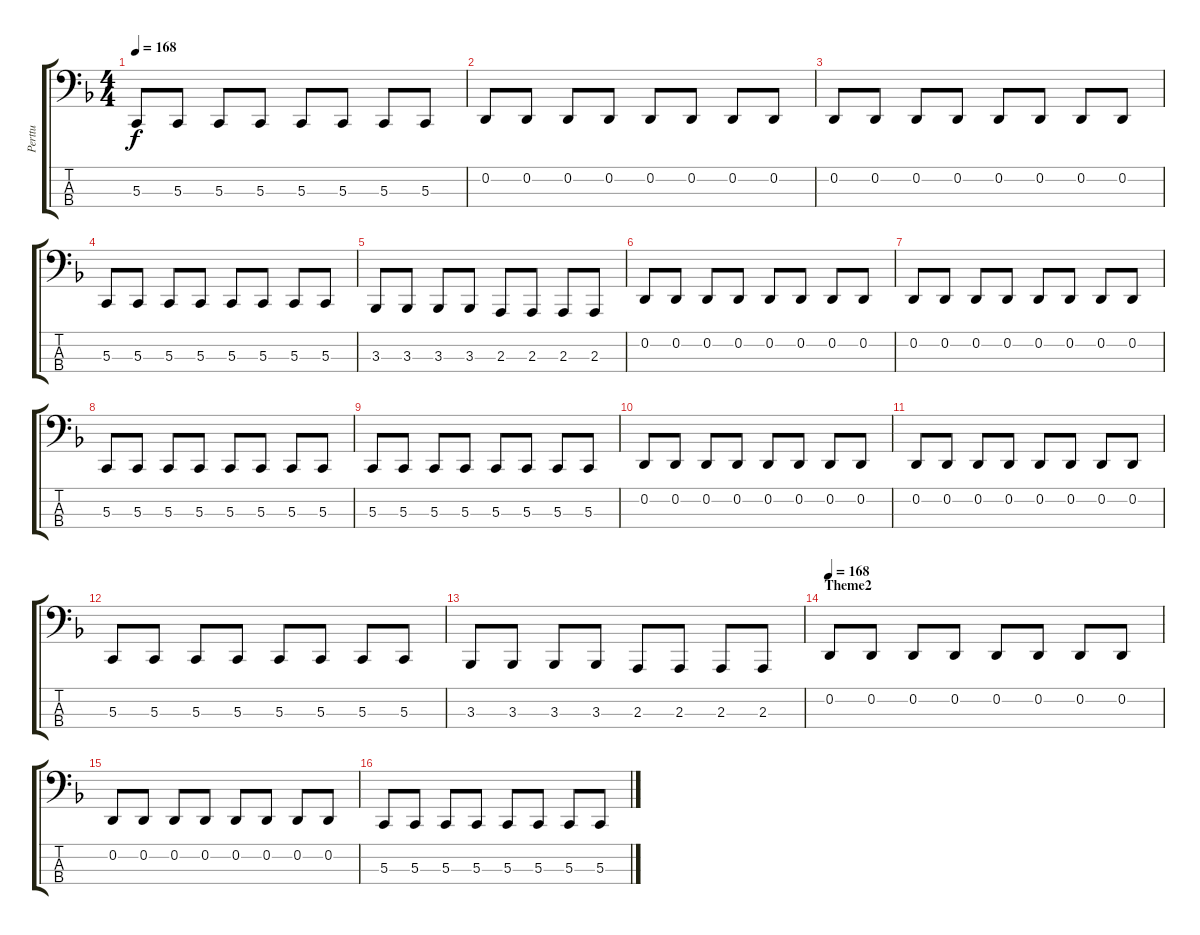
\track ("Perttu" "Perttu") {instrument pizzicatostrings}
\staff {score tabs}
\tuning (A2 D2 G1 C1) {hide}
\ts (4 4)
\tempo 168
\clef f4
\ks f
5.3.8{dy f} 5.3.8 5.3.8 5.3.8 5.3.8 5.3.8 5.3.8 5.3.8 |
0.2.8 0.2.8 0.2.8 0.2.8 0.2.8 0.2.8 0.2.8 0.2.8 |
0.2.8 0.2.8 0.2.8 0.2.8 0.2.8 0.2.8 0.2.8 0.2.8 |
5.3.8 5.3.8 5.3.8 5.3.8 5.3.8 5.3.8 5.3.8 5.3.8 |
3.3.8 3.3.8 3.3.8 3.3.8 2.3.8 2.3.8 2.3.8 2.3.8 |
0.2.8 0.2.8 0.2.8 0.2.8 0.2.8 0.2.8 0.2.8 0.2.8 |
0.2.8 0.2.8 0.2.8 0.2.8 0.2.8 0.2.8 0.2.8 0.2.8 |
5.3.8 5.3.8 5.3.8 5.3.8 5.3.8 5.3.8 5.3.8 5.3.8 |
5.3.8 5.3.8 5.3.8 5.3.8 5.3.8 5.3.8 5.3.8 5.3.8 |
0.2.8 0.2.8 0.2.8 0.2.8 0.2.8 0.2.8 0.2.8 0.2.8 |
0.2.8 0.2.8 0.2.8 0.2.8 0.2.8 0.2.8 0.2.8 0.2.8 |
5.3.8 5.3.8 5.3.8 5.3.8 5.3.8 5.3.8 5.3.8 5.3.8 |
3.3.8 3.3.8 3.3.8 3.3.8 2.3.8 2.3.8 2.3.8 2.3.8 |
\section ("" "Theme2")
\tempo 168
0.2.8 0.2.8 0.2.8 0.2.8 0.2.8 0.2.8 0.2.8 0.2.8 |
0.2.8 0.2.8 0.2.8 0.2.8 0.2.8 0.2.8 0.2.8 0.2.8 |
5.3.8 5.3.8 5.3.8 5.3.8 5.3.8 5.3.8 5.3.8 5.3.8
